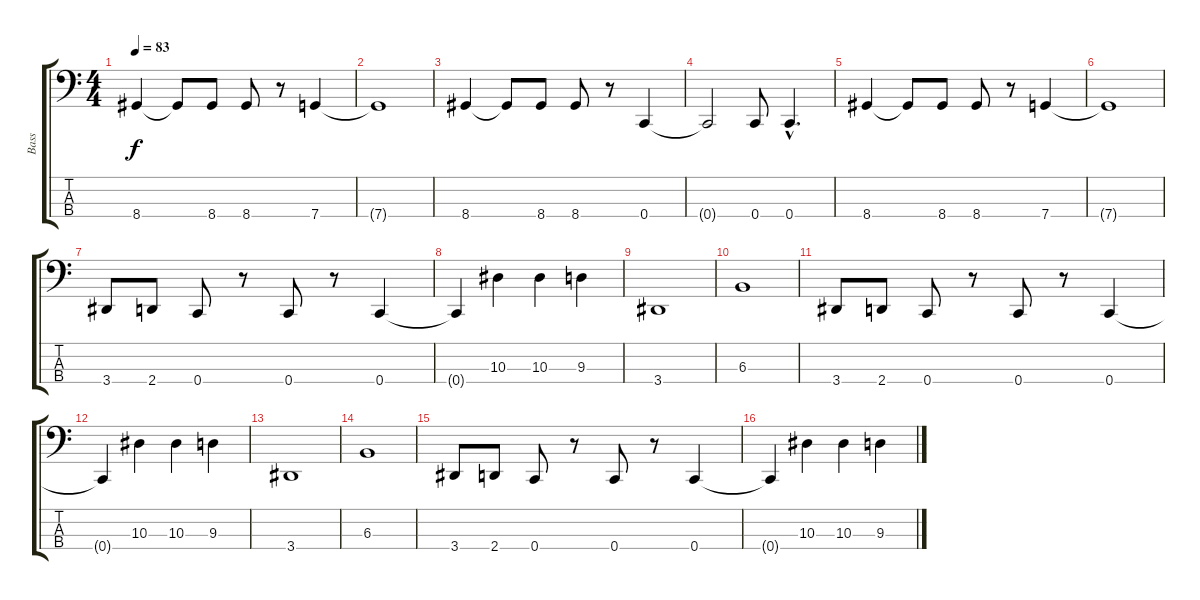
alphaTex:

\track ("Bass" "Bass") {instrument electricbassfinger}
\staff {score tabs}
\tuning (Eb2 Bb1 F1 C1) {hide}
\ts (4 4)
\tempo 83
\clef f4
\ks c
8.4.4{dy f} 8.4{t}.8 8.4.8 8.4.8 r.8 7.4.4 |
7.4{t}.1 |
8.4.4 8.4{t}.8 8.4.8 8.4.8 r.8 0.4.4 |
0.4{t}.2 0.4.8 0.4{hac}.4{d} |
8.4.4 8.4{t}.8 8.4.8 8.4.8 r.8 7.4.4 |
7.4{t}.1 |
3.4.8 2.4.8 0.4.8 r.8 0.4.8 r.8 0.4.4 |
0.4{t}.4 10.3.4 10.3.4 9.3.4 |
3.4.1 |
6.3.1 |
3.4.8 2.4.8 0.4.8 r.8 0.4.8 r.8 0.4.4 |
0.4{t}.4 10.3.4 10.3.4 9.3.4 |
3.4.1 |
6.3.1 |
3.4.8 2.4.8 0.4.8 r.8 0.4.8 r.8 0.4.4 |
0.4{t}.4 10.3.4 10.3.4 9.3.4
